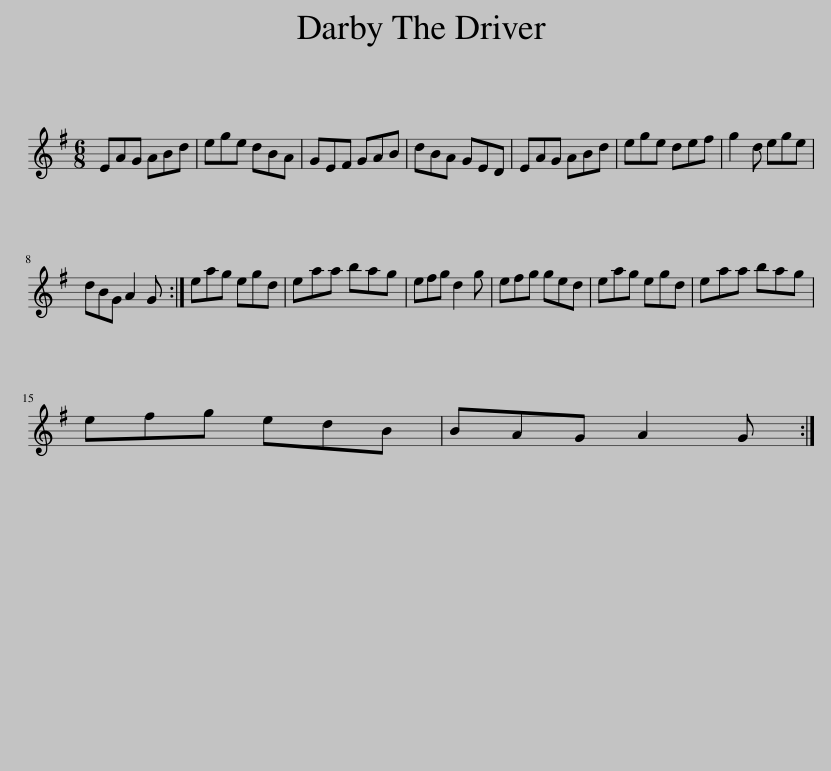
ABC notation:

X:1
L:1/8
M:6/8
I:linebreak $
K:G
V:1 treble
V:1
 EAG ABd | ege dBA | GEF GAB | dBA GED | EAG ABd | %5
 ege def | g2 d ege |$ dBG A2 G :| eag egd | eaa bag | %10
 efg d2 g | efg ged | eag egd | eaa bag |$ efg edB | %15
 BAG A2 G :| %16
